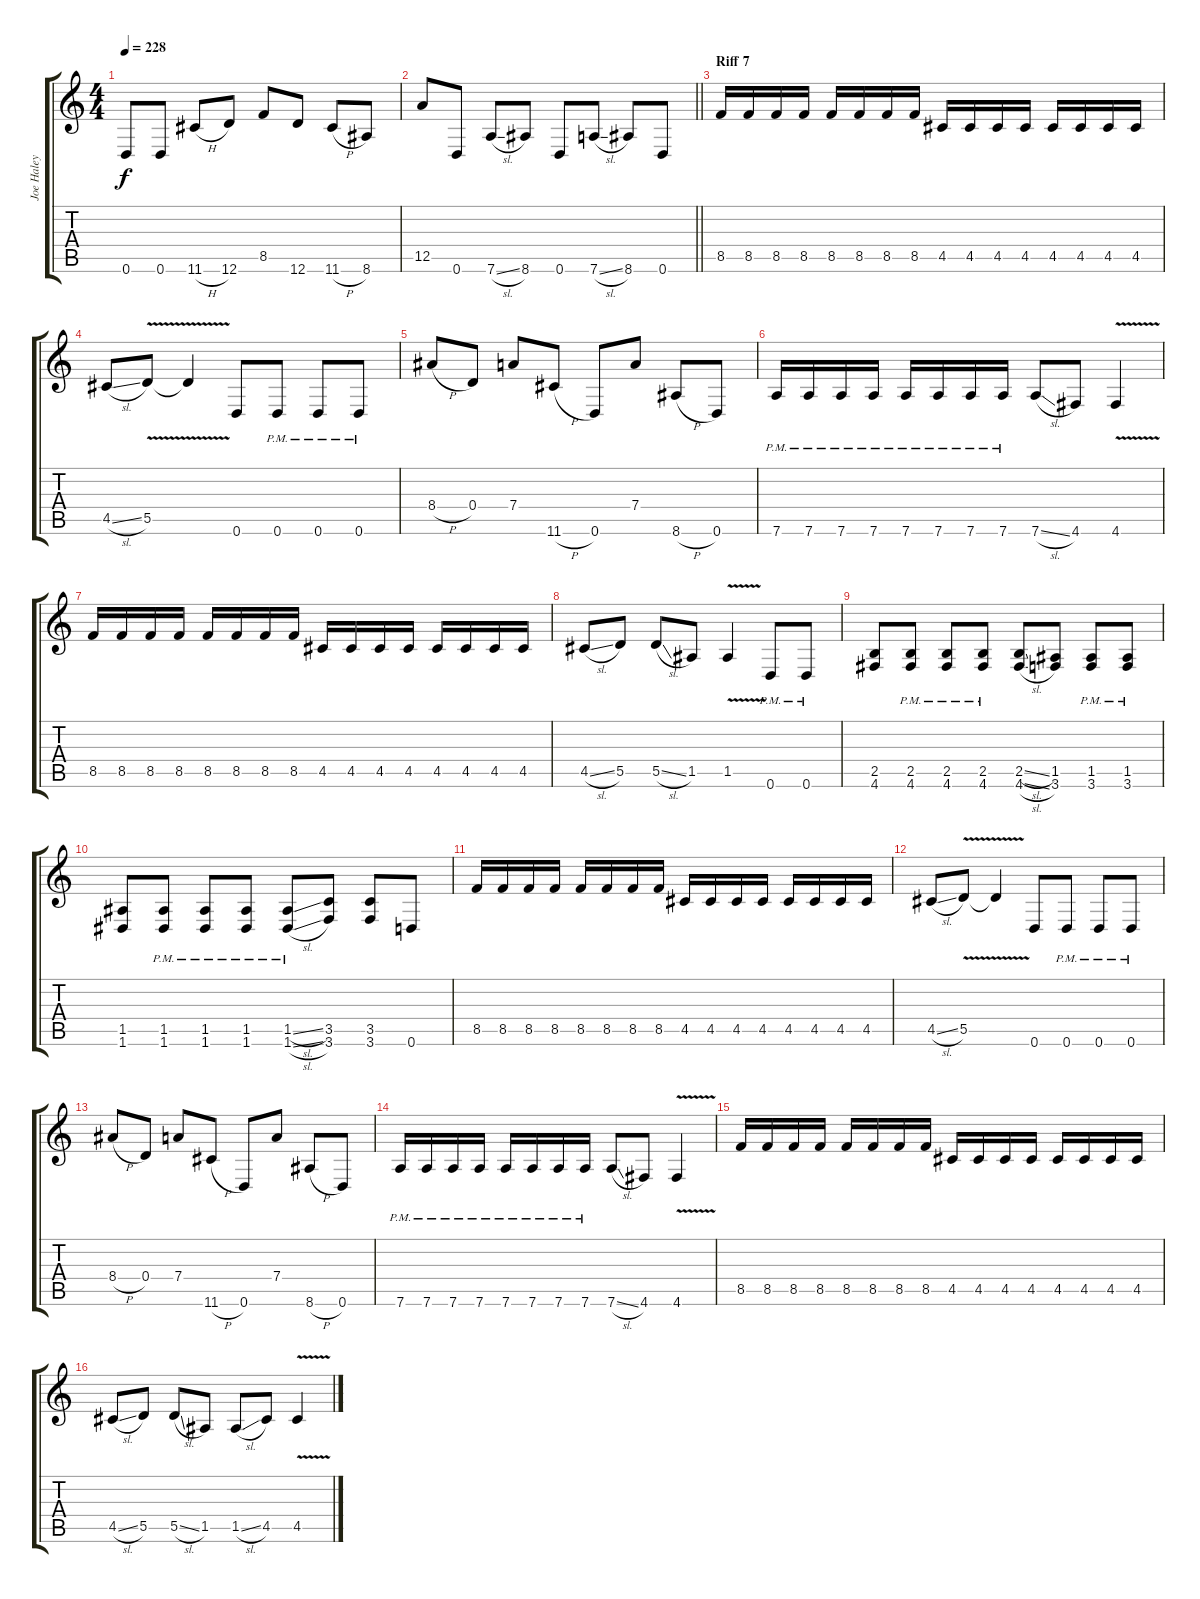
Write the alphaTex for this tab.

\track ("Joe Haley" "Joe Haley") {instrument distortionguitar}
\staff {score tabs}
\tuning (E4 B3 G3 D3 A2 D2) {hide}
\ts (4 4)
\tempo 228
\clef g2
\ks c
0.6{t}.8{dy f} 0.6.8 11.6{h}.8 12.6.8 8.5.8 12.6.8 11.6{h}.8 8.6.8 |
\barLineRight lightlight
12.5.8 0.6.8 7.6{sl}.8 8.6.8 0.6.8 7.6{sl}.8 8.6.8 0.6.8 |
\section ("" "Riff 7")
8.5.16 8.5.16 8.5.16 8.5.16 8.5.16 8.5.16 8.5.16 8.5.16 4.5.16 4.5.16 4.5.16 4.5.16 4.5.16 4.5.16 4.5.16 4.5.16 |
4.5{sl}.8 5.5{v}.8 5.5{t}.4 0.6.8 0.6{pm}.8 0.6{pm}.8 0.6{pm}.8 |
8.4{h}.8 0.4.8 7.4.8 11.6{h}.8 0.6.8 7.4.8 8.6{h}.8 0.6.8 |
7.6{pm}.16 7.6{pm}.16 7.6{pm}.16 7.6{pm}.16 7.6{pm}.16 7.6{pm}.16 7.6{pm}.16 7.6{pm}.16 7.6{sl}.8 4.6.8 4.6{v}.4 |
8.5.16 8.5.16 8.5.16 8.5.16 8.5.16 8.5.16 8.5.16 8.5.16 4.5.16 4.5.16 4.5.16 4.5.16 4.5.16 4.5.16 4.5.16 4.5.16 |
4.5{sl}.8 5.5.8 5.5{sl}.8 1.5.8 1.5{v}.4 0.6{pm}.8 0.6{pm}.8 |
(2.5 4.6).8 (2.5{pm} 4.6{pm}).8 (2.5{pm} 4.6{pm}).8 (2.5{pm} 4.6{pm}).8 (2.5{sl} 4.6{sl}).8 (1.5 3.6).8 (1.5{pm} 3.6{pm}).8 (1.5{pm} 3.6{pm}).8 |
(1.5 1.6).8 (1.5{pm} 1.6{pm}).8 (1.5{pm} 1.6{pm}).8 (1.5{pm} 1.6{pm}).8 (1.5{sl pm} 1.6{sl pm}).8 (3.5 3.6).8 (3.5 3.6).8 0.6.8 |
8.5.16 8.5.16 8.5.16 8.5.16 8.5.16 8.5.16 8.5.16 8.5.16 4.5.16 4.5.16 4.5.16 4.5.16 4.5.16 4.5.16 4.5.16 4.5.16 |
4.5{sl}.8 5.5{v}.8 5.5{t}.4 0.6.8 0.6{pm}.8 0.6{pm}.8 0.6{pm}.8 |
8.4{h}.8 0.4.8 7.4.8 11.6{h}.8 0.6.8 7.4.8 8.6{h}.8 0.6.8 |
7.6{pm}.16 7.6{pm}.16 7.6{pm}.16 7.6{pm}.16 7.6{pm}.16 7.6{pm}.16 7.6{pm}.16 7.6{pm}.16 7.6{sl}.8 4.6.8 4.6{v}.4 |
8.5.16 8.5.16 8.5.16 8.5.16 8.5.16 8.5.16 8.5.16 8.5.16 4.5.16 4.5.16 4.5.16 4.5.16 4.5.16 4.5.16 4.5.16 4.5.16 |
4.5{sl}.8 5.5.8 5.5{sl}.8 1.5.8 1.5{sl}.8 4.5.8 4.5{v}.4
